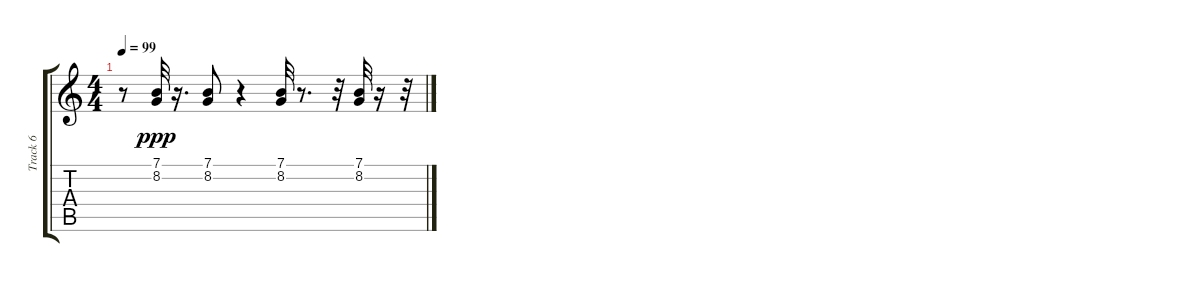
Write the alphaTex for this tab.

\track ("Track 6" "Track 6") {instrument voiceoohs}
\staff {score tabs}
\tuning (E4 B3 G3 D3 A2 E2) {hide}
\ts (4 4)
\tempo 99
\clef g2
\ks c
r.8{dy ppp} (7.1 8.2).32 r.16{d} (7.1 8.2).8 r.4 (7.1 8.2).32 r.8{d} r.32 (7.1 8.2).32 r.16 r.32
